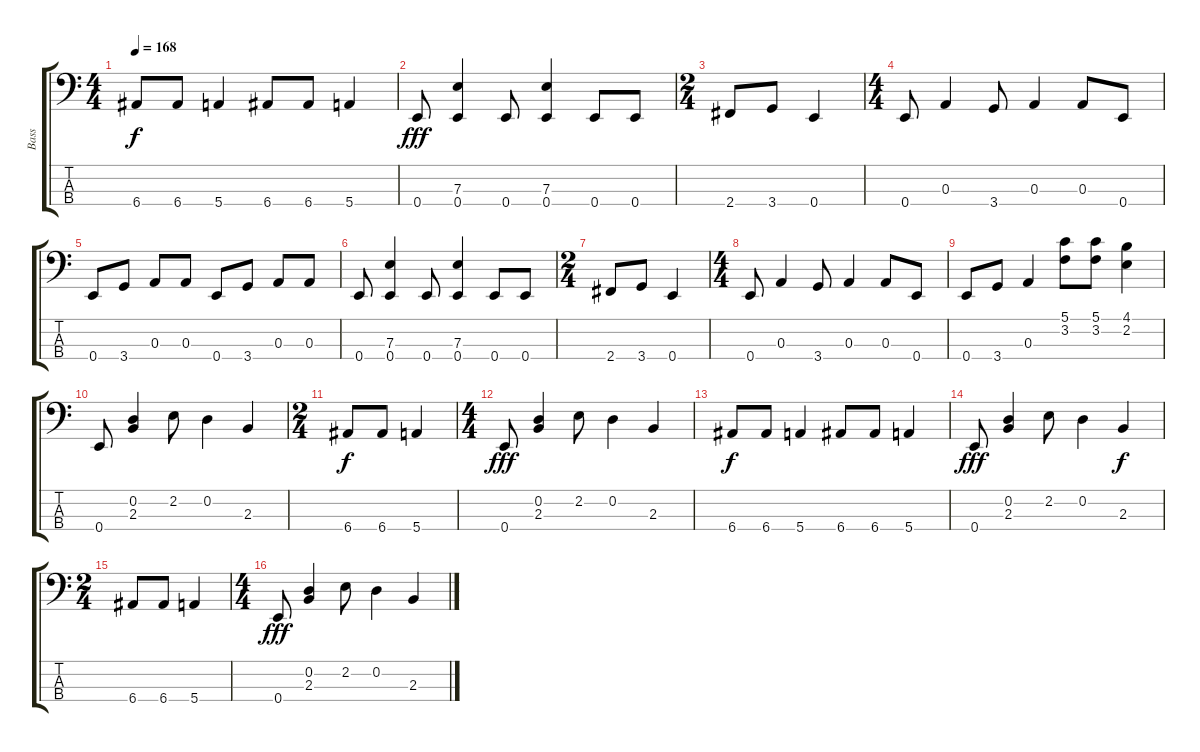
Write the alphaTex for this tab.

\track ("Bass" "Bass") {instrument electricbasspick}
\staff {score tabs}
\tuning (G2 D2 A1 E1) {hide}
\ts (4 4)
\tempo 168
\clef f4
\ks c
6.4.8{dy f} 6.4.8 5.4.4 6.4.8 6.4.8 5.4.4 |
0.4.8{dy fff} (7.3 0.4).4 0.4.8 (7.3 0.4).4 0.4.8 0.4.8 |
\ts (2 4)
2.4.8 3.4.8 0.4.4 |
\ts (4 4)
0.4.8 0.3.4 3.4.8 0.3.4 0.3.8 0.4.8 |
0.4.8 3.4.8 0.3.8 0.3.8 0.4.8 3.4.8 0.3.8 0.3.8 |
0.4.8 (7.3 0.4).4 0.4.8 (7.3 0.4).4 0.4.8 0.4.8 |
\ts (2 4)
2.4.8 3.4.8 0.4.4 |
\ts (4 4)
0.4.8 0.3.4 3.4.8 0.3.4 0.3.8 0.4.8 |
0.4.8 3.4.8 0.3.4 (5.1 3.2).8 (5.1 3.2).8 (4.1 2.2).4 |
0.4.8 (0.2 2.3).4 2.2.8 0.2.4 2.3.4 |
\ts (2 4)
6.4.8{dy f} 6.4.8 5.4.4 |
\ts (4 4)
0.4.8{dy fff} (0.2 2.3).4 2.2.8 0.2.4 2.3.4 |
6.4.8{dy f} 6.4.8 5.4.4 6.4.8 6.4.8 5.4.4 |
0.4.8{dy fff} (0.2 2.3).4 2.2.8 0.2.4 2.3.4{dy f} |
\ts (2 4)
6.4.8 6.4.8 5.4.4 |
\ts (4 4)
0.4.8{dy fff} (0.2 2.3).4 2.2.8 0.2.4 2.3.4
